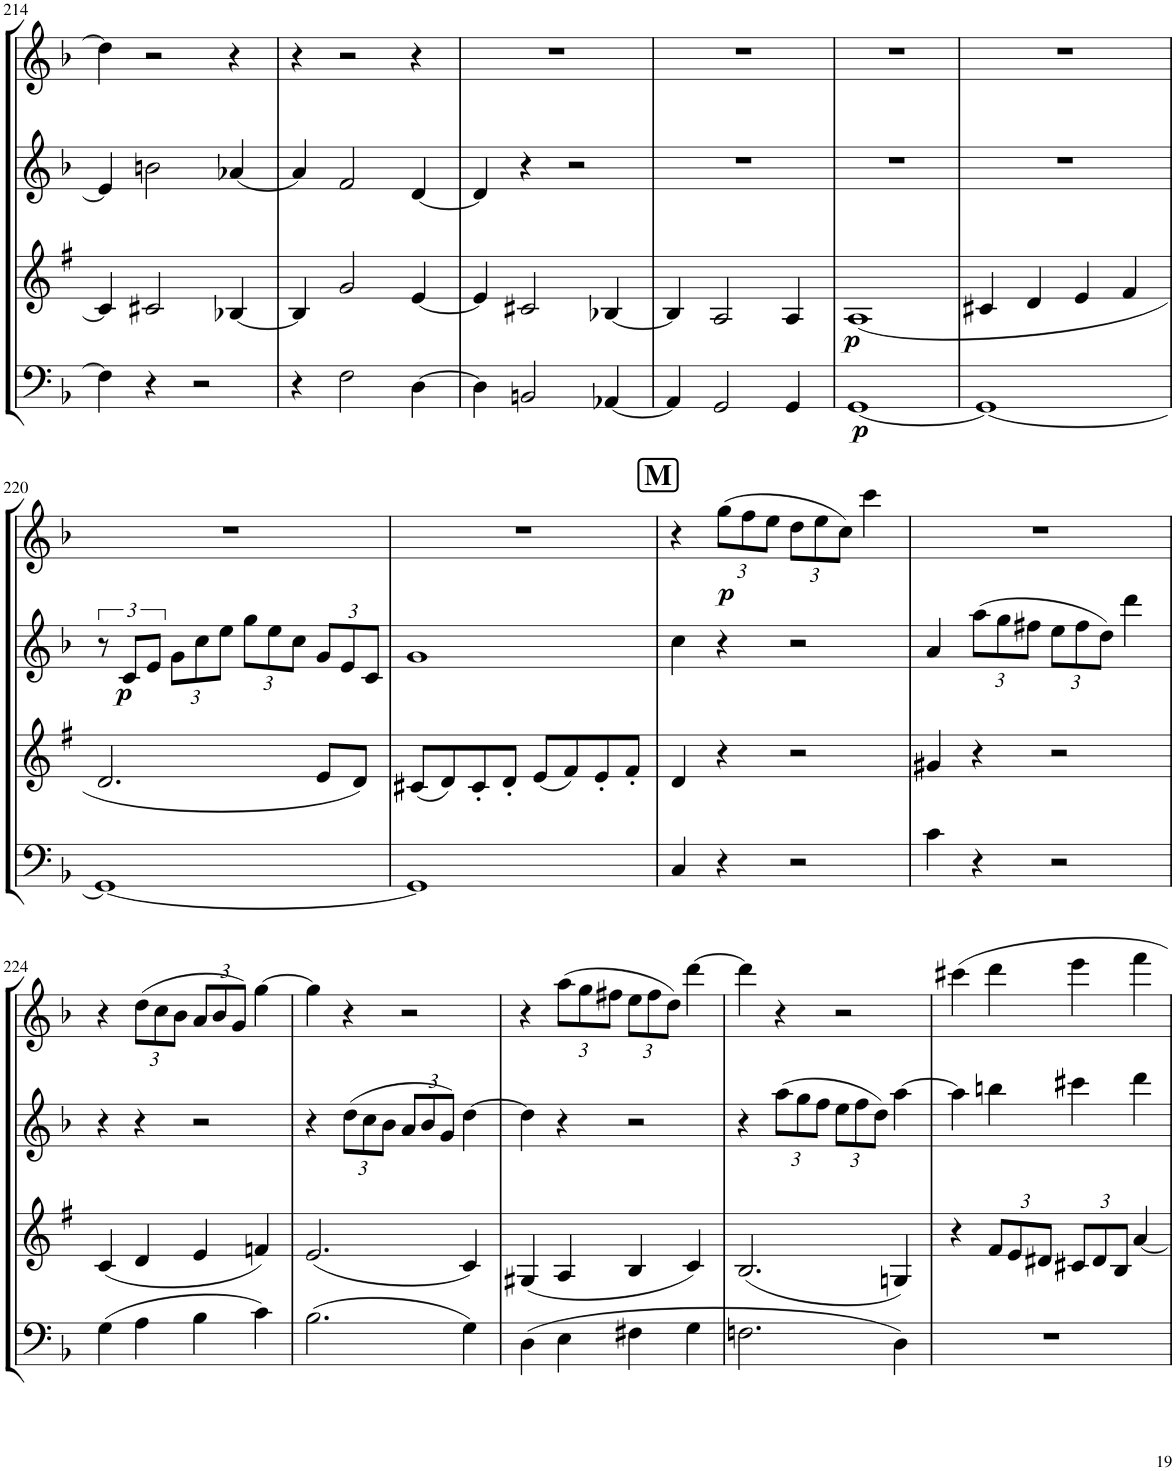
**kern	**dynam	**kern	**dynam	**kern	**dynam	**kern	**dynam
*part4	*part4	*part3	*part3	*part2	*part2	*part1	*part1
*staff4	*staff4	*staff3	*staff3	*staff2	*staff2	*staff1	*staff1
*I"Bassoon	*	*I"Bb Clarinet	*	*I"Oboe	*	*I"Flute	*
*I'Bsn	*	*I'Cl	*	*I'Ob	*	*I'Fl	*
!!LO:PB:g=z
*clefF4	*	*clefG2	*	*clefG2	*	*clefG2	*
*	*	*Trd1c2	*	*	*	*	*
*k[b-]	*	*k[f#]	*	*k[b-]	*	*k[b-]	*
*M4/4	*	*M4/4	*	*M4/4	*	*M4/4	*
*met(c)	*	*met(c)	*	*met(c)	*	*met(c)	*
=214	=214	=214	=214	=214	=214	=214	=214
4F\]	.	4c#/]	.	4e/]	.	4dd\]	.
4r	.	2c#X/	.	2bn\	.	2r	.
2r	.	.	.	.	.	.	.
.	.	[4B-X/	.	[4a-X/	.	4r	.
=215	=215	=215	=215	=215	=215	=215	=215
4r	.	4B-/]	.	4a-/]	.	4r	.
2F\	.	2g/	.	2f/	.	2r	.
[4D\	.	[4e/	.	[4d/	.	4r	.
=216	=216	=216	=216	=216	=216	=216	=216
4D\]	.	4e/]	.	4d/]	.	1r	.
2BBn/	.	2c#X/	.	4r	.	.	.
.	.	.	.	2r	.	.	.
[4AA-X/	.	[4B-X/	.	.	.	.	.
=217	=217	=217	=217	=217	=217	=217	=217
4AA-/]	.	4B-/]	.	1r	.	1r	.
2GG/	.	2A/	.	.	.	.	.
4GG/	.	4A/	.	.	.	.	.
=218	=218	=218	=218	=218	=218	=218	=218
!	!LO:DY:b	!	!LO:DY:b	!	!	!	!
[1GG	p	(1A	p	1r	.	1r	.
=219	=219	=219	=219	=219	=219	=219	=219
1GG_	.	4c#X/	.	1r	.	1r	.
.	.	4d/	.	.	.	.	.
.	.	4e/	.	.	.	.	.
.	.	4f#/	.	.	.	.	.
!!LO:LB:g=z
=220	=220	=220	=220	=220	=220	=220	=220
1GG_	.	2.d/	.	12r	.	1r	.
!	!	!	!	!	!LO:DY:b	!	!
.	.	.	.	12c/L	p	.	.
.	.	.	.	12e/J	.	.	.
*	*	*	*	*Xbrackettup	*	*	*
.	.	.	.	12g\L	.	.	.
.	.	.	.	12cc\	.	.	.
.	.	.	.	12ee\J	.	.	.
.	.	.	.	12gg\L	.	.	.
.	.	.	.	12ee\	.	.	.
.	.	.	.	12cc\J	.	.	.
.	.	8e/L	.	12g/L	.	.	.
.	.	.	.	12e/	.	.	.
.	.	8d/J)	.	.	.	.	.
.	.	.	.	12c/J	.	.	.
=221	=221	=221	=221	=221	=221	=221	=221
1GG]	.	(8c#X/L	.	1g	.	1r	.
.	.	8d/)	.	.	.	.	.
.	.	8c#'/	.	.	.	.	.
.	.	8d'/J	.	.	.	.	.
.	.	(8e/L	.	.	.	.	.
.	.	8f#/)	.	.	.	.	.
.	.	8e'/	.	.	.	.	.
.	.	8f#'/J	.	.	.	.	.
!!LO:REH:place=s1:a:B:cj:fs=14:t=M
=222	=222	=222	=222	=222	=222	=222	=222
4C/	.	4d/	.	4cc\	.	4r	.
*	*	*	*	*	*	*Xbrackettup	*
!	!	!	!	!	!	!	!LO:DY:b
4r	.	4r	.	4r	.	(12gg\L	p
.	.	.	.	.	.	12ff\	.
.	.	.	.	.	.	12ee\J	.
2r	.	2r	.	2r	.	12dd\L	.
.	.	.	.	.	.	12ee\	.
.	.	.	.	.	.	12cc\J)	.
.	.	.	.	.	.	4ccc\	.
=223	=223	=223	=223	=223	=223	=223	=223
4c\	.	4g#X/	.	4a/	.	1r	.
4r	.	4r	.	(12aa\L	.	.	.
.	.	.	.	12gg\	.	.	.
.	.	.	.	12ff#X\J	.	.	.
2r	.	2r	.	12ee\L	.	.	.
.	.	.	.	12ff#\	.	.	.
.	.	.	.	12dd\J)	.	.	.
.	.	.	.	4ddd\	.	.	.
!!LO:LB:g=z
=224	=224	=224	=224	=224	=224	=224	=224
(4G\	.	(4c/	.	4r	.	4r	.
4A\	.	4d/	.	4r	.	(12dd\L	.
.	.	.	.	.	.	12cc\	.
.	.	.	.	.	.	12b-\J	.
4B-\	.	4e/	.	2r	.	12a/L	.
.	.	.	.	.	.	12b-/	.
.	.	.	.	.	.	12g/J)	.
4c\)	.	4fn/)	.	.	.	[4gg\	.
=225	=225	=225	=225	=225	=225	=225	=225
(2.B-\	.	(2.e/	.	4r	.	4gg\]	.
.	.	.	.	(12dd\L	.	4r	.
.	.	.	.	12cc\	.	.	.
.	.	.	.	12b-\J	.	.	.
.	.	.	.	12a/L	.	2r	.
.	.	.	.	12b-/	.	.	.
.	.	.	.	12g/J)	.	.	.
4G\)	.	4c/)	.	[4dd\	.	.	.
=226	=226	=226	=226	=226	=226	=226	=226
(4D\	.	(4G#X/	.	4dd\]	.	4r	.
4E\	.	4A/	.	4r	.	(12aa\L	.
.	.	.	.	.	.	12gg\	.
.	.	.	.	.	.	12ff#X\J	.
4F#X\	.	4B/	.	2r	.	12ee\L	.
.	.	.	.	.	.	12ff#\	.
.	.	.	.	.	.	12dd\J)	.
4G\	.	4c/)	.	.	.	[4ddd\	.
=227	=227	=227	=227	=227	=227	=227	=227
2.Fn\	.	(2.B/	.	4r	.	4ddd\]	.
.	.	.	.	(12aa\L	.	4r	.
.	.	.	.	12gg\	.	.	.
.	.	.	.	12ff\J	.	.	.
.	.	.	.	12ee\L	.	2r	.
.	.	.	.	12ff\	.	.	.
.	.	.	.	12dd\J)	.	.	.
4D\)	.	4Gn/)	.	[4aa\	.	.	.
=228	=228	=228	=228	=228	=228	=228	=228
1r	.	4r	.	4aa\]	.	4ccc#X\	.
*	*	*Xbrackettup	*	*	*	*	*
.	.	12f#/L	.	4bbn\	.	4ddd\	.
.	.	12e/	.	.	.	.	.
.	.	12d#X/J	.	.	.	.	.
.	.	12c#X/L	.	4ccc#X\	.	4eee\	.
.	.	12d#/	.	.	.	.	.
.	.	12B/J	.	.	.	.	.
.	.	[4a/	.	4ddd\	.	4fff\	.
=	=	=	=	=	=	=	=
*-	*-	*-	*-	*-	*-	*-	*-
